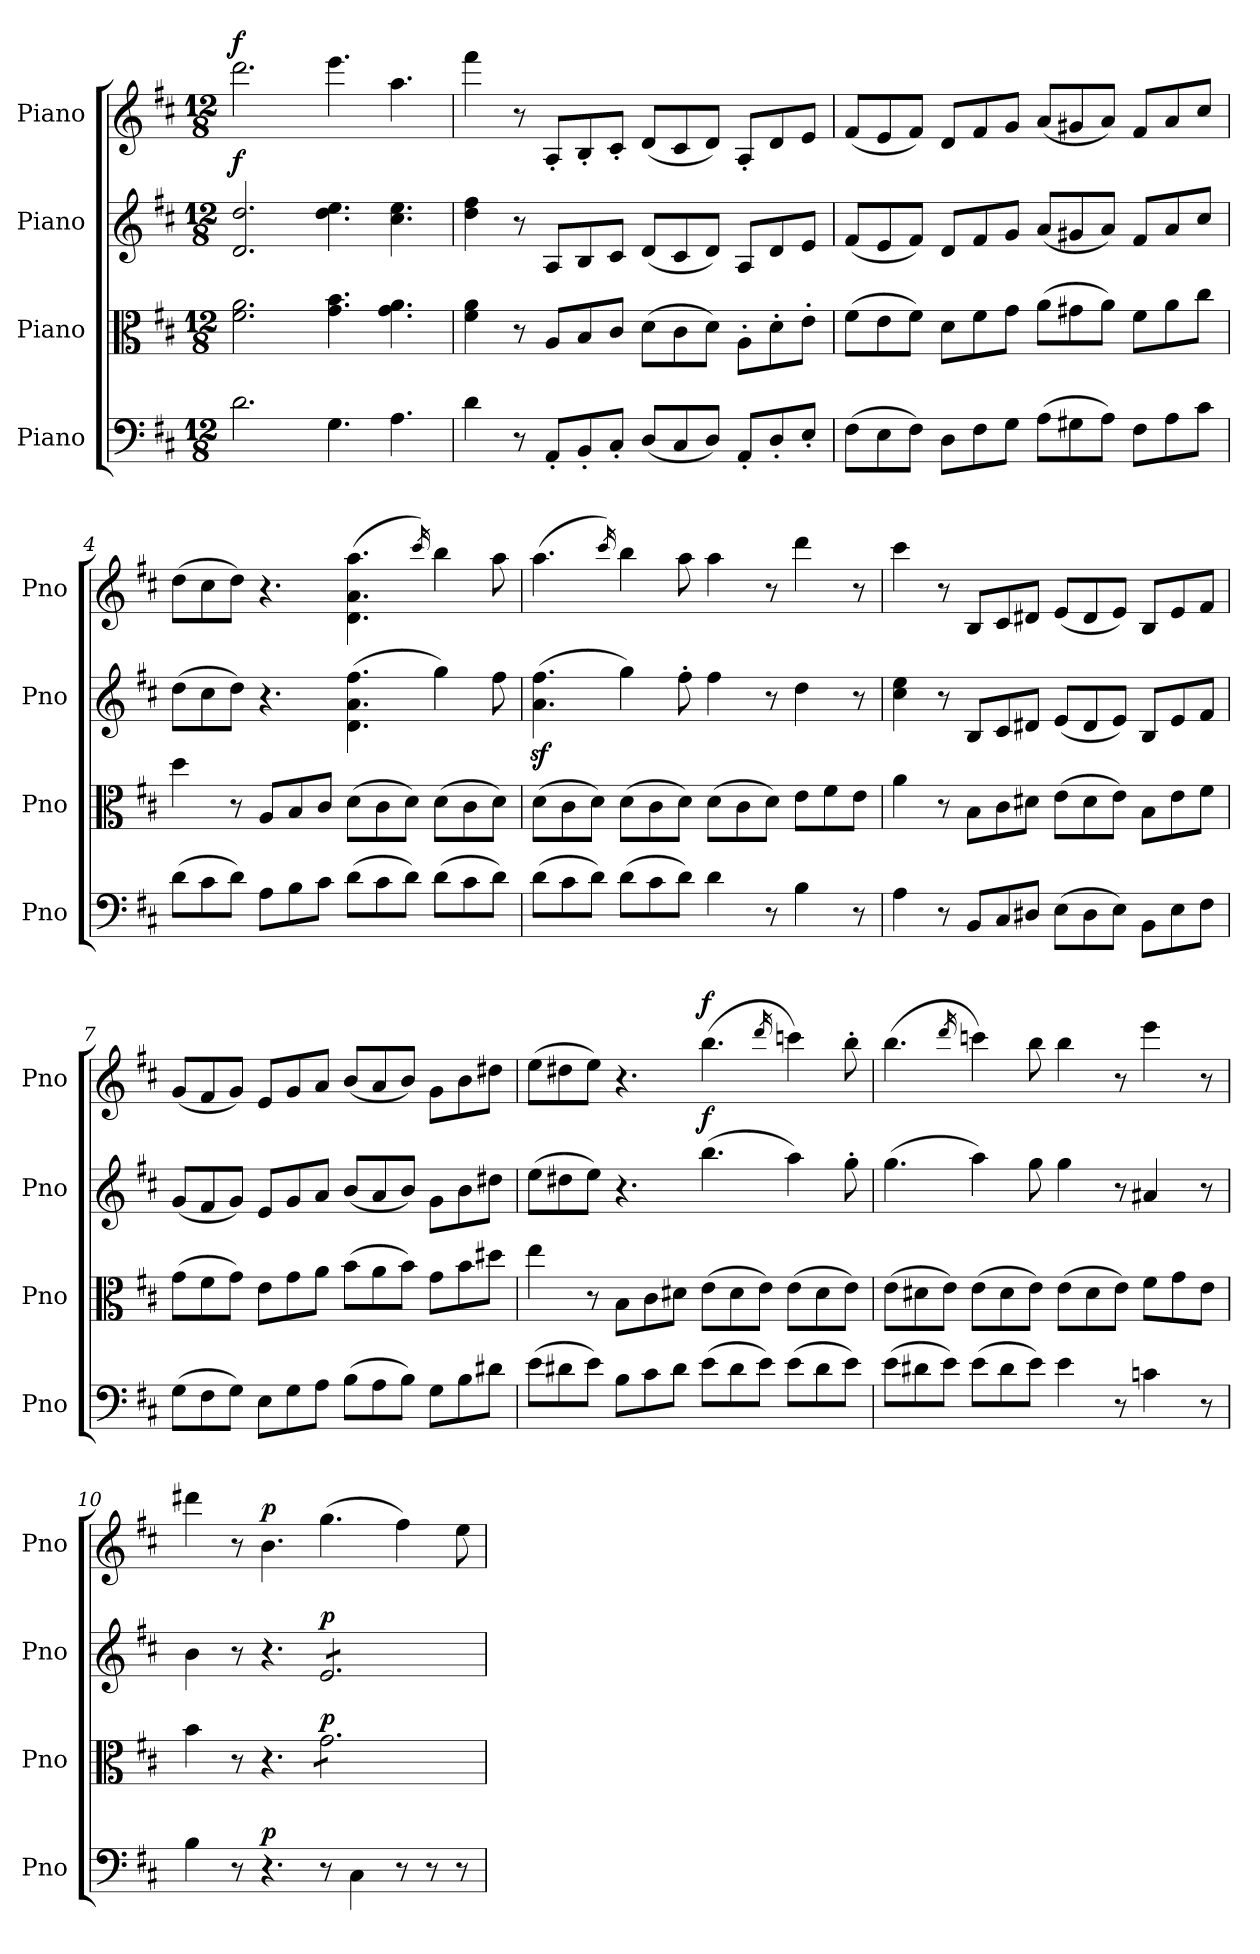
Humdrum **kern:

**kern	**dynam	**kern	**dynam	**kern	**dynam	**kern	**dynam
*part4	*part4	*part3	*part3	*part2	*part2	*part1	*part1
*staff4	*staff4	*staff3	*staff3	*staff2	*staff2	*staff1	*staff1
*I"Piano	*	*I"Piano	*	*I"Piano	*	*I"Piano	*
*I'Pno	*	*I'Pno	*	*I'Pno	*	*I'Pno	*
*clefF4	*	*clefC3	*	*clefG2	*	*clefG2	*
*k[f#c#]	*	*k[f#c#]	*	*k[f#c#]	*	*k[f#c#]	*
*M12/8	*	*M12/8	*	*M12/8	*	*M12/8	*
*MM104	*	*MM104	*	*MM104	*	*MM104	*
=1	=1	=1	=1	=1	=1	=1	=1
!	!	!	!	!	!LO:DY:a	!	!LO:DY:a
2.d\	.	2.f#\ 2.a\	.	2.d/ 2.dd/	f	2.ddd\	f
4.G\	.	4.g\ 4.b\	.	4.dd\ 4.ee\	.	4.eee\	.
4.A\	.	4.g\ 4.a\	.	4.cc#\ 4.ee\	.	4.aa\	.
=2	=2	=2	=2	=2	=2	=2	=2
4d\	.	4f#\ 4a\	.	4dd\ 4ff#\	.	4fff#\	.
8r	.	8r	.	8r	.	8r	.
8AA'/L	.	8A/L	.	8A/L	.	8A'/L	.
8BB'/	.	8B/	.	8B/	.	8B'/	.
8C#'/J	.	8c#/J	.	8c#/J	.	8c#'/J	.
(8D/L	.	(8d\L	.	(8d/L	.	(8d/L	.
8C#/	.	8c#\	.	8c#/	.	8c#/	.
8D/J)	.	8d\J)	.	8d/J)	.	8d/J)	.
8AA'/L	.	8A'\L	.	8A/L	.	8A'/L	.
8D'/	.	8d'\	.	8d/	.	8d/	.
8E'/J	.	8e'\J	.	8e/J	.	8e/J	.
=3	=3	=3	=3	=3	=3	=3	=3
(8F#\L	.	(8f#\L	.	(8f#/L	.	(8f#/L	.
8E\	.	8e\	.	8e/	.	8e/	.
8F#\J)	.	8f#\J)	.	8f#/J)	.	8f#/J)	.
8D\L	.	8d\L	.	8d/L	.	8d/L	.
8F#\	.	8f#\	.	8f#/	.	8f#/	.
8G\J	.	8g\J	.	8g/J	.	8g/J	.
(8A\L	.	(8a\L	.	(8a/L	.	(8a/L	.
8G#X\	.	8g#X\	.	8g#X/	.	8g#X/	.
8A\J)	.	8a\J)	.	8a/J)	.	8a/J)	.
8F#\L	.	8f#\L	.	8f#/L	.	8f#/L	.
8A\	.	8a\	.	8a/	.	8a/	.
8c#\J	.	8cc#\J	.	8cc#/J	.	8cc#/J	.
=4	=4	=4	=4	=4	=4	=4	=4
(8d\L	.	4dd\	.	(8dd\L	.	(8dd\L	.
8c#\	.	.	.	8cc#\	.	8cc#\	.
8d\J)	.	8r	.	8dd\J)	.	8dd\J)	.
8A\L	.	8A/L	.	4.r	.	4.r	.
8B\	.	8B/	.	.	.	.	.
8c#\J	.	8c#/J	.	.	.	.	.
(8d\L	.	(8d\L	.	(4.d\ 4.a\ 4.ff#\	.	(4.d\ 4.a\ 4.aa\	.
8c#\	.	8c#\	.	.	.	.	.
8d\J)	.	8d\J)	.	.	.	.	.
.	.	.	.	.	.	16qccc#/)	.
(8d\L	.	(8d\L	.	4gg\)	.	4bb\	.
8c#\	.	8c#\	.	.	.	.	.
8d\J)	.	8d\J)	.	8ff#\	.	8aa\	.
=5	=5	=5	=5	=5	=5	=5	=5
(8d\L	.	(8d\L	.	(4.a\z> 4.ff#\z>	.	(4.aa\	.
8c#\	.	8c#\	.	.	.	.	.
8d\J)	.	8d\J)	.	.	.	.	.
.	.	.	.	.	.	16qccc#/)	.
(8d\L	.	(8d\L	.	4gg\)	.	4bb\	.
8c#\	.	8c#\	.	.	.	.	.
8d\J)	.	8d\J)	.	8ff#'\	.	8aa\	.
4d\	.	(8d\L	.	4ff#\	.	4aa\	.
.	.	8c#\	.	.	.	.	.
8r	.	8d\J)	.	8r	.	8r	.
4B\	.	8e\L	.	4dd\	.	4ddd\	.
.	.	8f#\	.	.	.	.	.
8r	.	8e\J	.	8r	.	8r	.
!!LO:LB:g=z
=6	=6	=6	=6	=6	=6	=6	=6
4A\	.	4a\	.	4cc#\ 4ee\	.	4ccc#\	.
8r	.	8r	.	8r	.	8r	.
8BB/L	.	8B\L	.	8B/L	.	8B/L	.
8C#/	.	8c#\	.	8c#/	.	8c#/	.
8D#X/J	.	8d#X\J	.	8d#X/J	.	8d#X/J	.
(8E\L	.	(8e\L	.	(8e/L	.	(8e/L	.
8D#\	.	8d#\	.	8d#/	.	8d#/	.
8E\J)	.	8e\J)	.	8e/J)	.	8e/J)	.
8BB\L	.	8B\L	.	8B/L	.	8B/L	.
8E\	.	8e\	.	8e/	.	8e/	.
8F#\J	.	8f#\J	.	8f#/J	.	8f#/J	.
=7	=7	=7	=7	=7	=7	=7	=7
(8G\L	.	(8g\L	.	(8g/L	.	(8g/L	.
8F#\	.	8f#\	.	8f#/	.	8f#/	.
8G\J)	.	8g\J)	.	8g/J)	.	8g/J)	.
8E\L	.	8e\L	.	8e/L	.	8e/L	.
8G\	.	8g\	.	8g/	.	8g/	.
8A\J	.	8a\J	.	8a/J	.	8a/J	.
(8B\L	.	(8b\L	.	(8b/L	.	(8b/L	.
8A\	.	8a\	.	8a/	.	8a/	.
8B\J)	.	8b\J)	.	8b/J)	.	8b/J)	.
8G\L	.	8g\L	.	8g\L	.	8g\L	.
8B\	.	8b\	.	8b\	.	8b\	.
8d#X\J	.	8dd#X\J	.	8dd#X\J	.	8dd#X\J	.
=8	=8	=8	=8	=8	=8	=8	=8
(8e\L	.	4ee\	.	(8ee\L	.	(8ee\L	.
8d#X\	.	.	.	8dd#X\	.	8dd#X\	.
8e\J)	.	8r	.	8ee\J)	.	8ee\J)	.
8B\L	.	8B\L	.	4.r	.	4.r	.
8c#\	.	8c#\	.	.	.	.	.
8d#\J	.	8d#X\J	.	.	.	.	.
!	!	!	!	!	!LO:DY:a	!	!LO:DY:a
(8e\L	.	(8e\L	.	(4.bb\	f	(4.bb\	f
8d#\	.	8d#\	.	.	.	.	.
8e\J)	.	8e\J)	.	.	.	.	.
.	.	.	.	.	.	16qddd/	.
(8e\L	.	(8e\L	.	4aa\)	.	4cccn\)	.
8d#\	.	8d#\	.	.	.	.	.
8e\J)	.	8e\J)	.	8gg'\	.	8bb'\	.
=9	=9	=9	=9	=9	=9	=9	=9
(8e\L	.	(8e\L	.	(4.gg\	.	(4.bb\	.
8d#X\	.	8d#X\	.	.	.	.	.
8e\J)	.	8e\J)	.	.	.	.	.
.	.	.	.	.	.	16qddd/	.
(8e\L	.	(8e\L	.	4aa\)	.	4cccn\)	.
8d#\	.	8d#\	.	.	.	.	.
8e\J)	.	8e\J)	.	8gg\	.	8bb\	.
4e\	.	(8e\L	.	4gg\	.	4bb\	.
.	.	8d#\	.	.	.	.	.
8r	.	8e\J)	.	8r	.	8r	.
4cn\	.	8f#\L	.	4a#X/	.	4eee\	.
.	.	8g\	.	.	.	.	.
8r	.	8e\J	.	8r	.	8r	.
=10	=10	=10	=10	=10	=10	=10	=10
4B\	.	4b\	.	4b\	.	4ddd#X\	.
8r	.	8r	.	8r	.	8r	.
!	!LO:DY:a	!	!	!	!	!	!LO:DY:a
4.r	p	4.r	.	4.r	.	4.b\	p
!	!	!	!LO:DY:a	!	!LO:DY:a	!	!
*	*	*tremolo	*	*	*	*	*
*	*	*	*	*tremolo	*	*	*
8r	.	8g\L	p	8e/L	p	(4.gg\	.
4C#\	.	8g\	.	8e/	.	.	.
.	.	8g\	.	8e/	.	.	.
8r	.	8g\	.	8e/	.	4ff#\)	.
8r	.	8g\	.	8e/	.	.	.
8r	.	8g\J	.	8e/J	.	8ee\	.
*	*	*	*	*Xtremolo	*	*	*
*	*	*Xtremolo	*	*	*	*	*
=	=	=	=	=	=	=	=
*-	*-	*-	*-	*-	*-	*-	*-
